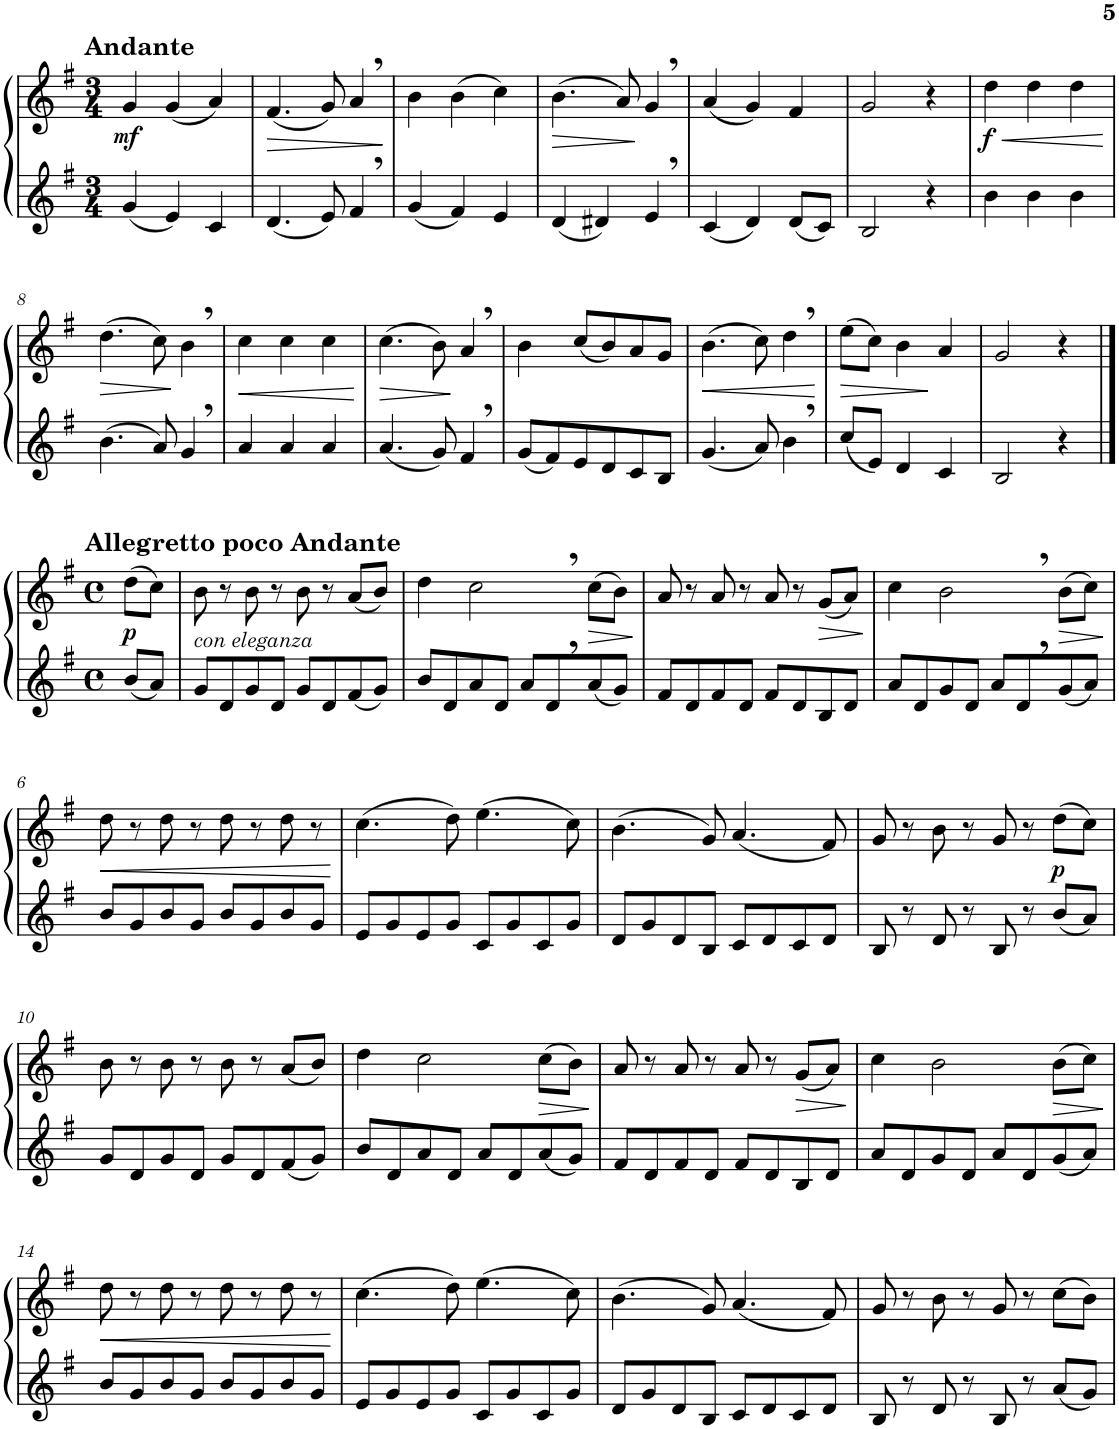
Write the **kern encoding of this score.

**kern	**kern	**dynam
*part2	*part1	*part1
*staff2	*staff1	*staff1
*I"Bb Trumpet	*I"Bb Trumpet	*
*I'Tpt	*I'Tpt	*
!!LO:PB:g=z
*clefG2	*clefG2	*
*Trd1c2	*Trd1c2	*
*k[f#]	*k[f#]	*
*M3/4	*M3/4	*
=1	=1	=1
!	!LO:TX:a:B:t=Andante	!
!	!	!LO:DY:b
(4g/	4g/	mf
4e/)	(4g/	.
4c/	4a/)	.
=2	=2	=2
!	!	!LO:HP:b
(4.d/	(4.f#/	>
8e/)	8g/)	.
4f#,/	4a,/	.
.	.	]
=3	=3	=3
(4g/	4b\	.
4f#/)	(4b\	.
4e/	4cc\)	.
=4	=4	=4
!	!	!LO:HP:b
(4d/	(4.b\	>
4d#X/)	.	.
.	8a/)	.
4e,/	4g,/	]
=5	=5	=5
(4c/	(4a/	.
4d/)	4g/)	.
(8d/L	4f#/	.
8c/J)	.	.
=6	=6	=6
2B/	2g/	.
4r	4r	.
=7	=7	=7
!	!	!LO:HP:b
!	!	!LO:DY:n=1:b
4b\	4dd\	< f
4b\	4dd\	.
4b\	4dd\	.
.	.	[
!!LO:LB:g=z
=8	=8	=8
!	!	!LO:HP:b
(4.b\	(4.dd\	>
8a/)	8cc\)	.
4g,/	4b,\	]
=9	=9	=9
!	!	!LO:HP:b
4a/	4cc\	<
4a/	4cc\	.
4a/	4cc\	.
.	.	[
=10	=10	=10
!	!	!LO:HP:b
(4.a/	(4.cc\	>
8g/)	8b\)	.
4f#,/	4a,/	]
=11	=11	=11
(8g/L	4b\	.
8f#/)	.	.
8e/	(8cc/L	.
8d/	8b/)	.
8c/	8a/	.
8B/J	8g/J	.
=12	=12	=12
!	!	!LO:HP:b
(4.g/	(4.b\	<
8a/)	8cc\)	.
4b,\	4dd,\	.
.	.	[
=13	=13	=13
!	!	!LO:HP:b
(8cc/L	(8ee\L	>
8e/J)	8cc\J)	.
4d/	4b\	.
4c/	4a/	]
=14	=14	=14
2B/	2g/	.
4r	4r	.
!!LO:LB:g=z
==1	==1	==1
*M4/4	*M4/4	*
*met(c)	*met(c)	*
!	!LO:TX:a:B:t=Allegretto poco Andante	!
!	!	!LO:DY:b
(8b/L	(8dd\L	p
8a/J)	8cc\J)	.
=2	=2	=2
!	!LO:TX:b:i:t=con eleganza	!
8g/L	8b\	.
8d/	8r	.
8g/	8b\	.
8d/J	8r	.
8g/L	8b\	.
8d/	8r	.
(8f#/	(8a/L	.
8g/J)	8b/J)	.
=3	=3	=3
8b/L	4dd\	.
8d/	.	.
8a/	2cc,\	.
8d/J	.	.
8a/L	.	.
8d,/	.	.
!	!	!LO:HP:b
(8a/	(8cc\L	>
8g/J)	8b\J)	.
.	.	]
=4	=4	=4
8f#/L	8a/	.
8d/	8r	.
8f#/	8a/	.
8d/J	8r	.
8f#/L	8a/	.
8d/	8r	.
!	!	!LO:HP:b
8B/	(8g/L	>
8d/J	8a/J)	.
.	.	]
=5	=5	=5
8a/L	4cc\	.
8d/	.	.
8g/	2b,\	.
8d/J	.	.
8a/L	.	.
8d,/	.	.
!	!	!LO:HP:b
(8g/	(8b\L	>
8a/J)	8cc\J)	.
.	.	]
!!LO:LB:g=z
=6	=6	=6
!	!	!LO:HP:b
8b/L	8dd\	<
8g/	8r	.
8b/	8dd\	.
8g/J	8r	.
8b/L	8dd\	.
8g/	8r	.
8b/	8dd\	.
8g/J	8r	.
.	.	[
=7	=7	=7
8e/L	(4.cc\	.
8g/	.	.
8e/	.	.
8g/J	8dd\)	.
8c/L	(4.ee\	.
8g/	.	.
8c/	.	.
8g/J	8cc\)	.
=8	=8	=8
8d/L	(4.b\	.
8g/	.	.
8d/	.	.
8B/J	8g/)	.
8c/L	(4.a/	.
8d/	.	.
8c/	.	.
8d/J	8f#/)	.
=9	=9	=9
8B/	8g/	.
8r	8r	.
8d/	8b\	.
8r	8r	.
8B/	8g/	.
8r	8r	.
!	!	!LO:DY:b
(8b/L	(8dd\L	p
8a/J)	8cc\J)	.
!!LO:LB:g=z
=10	=10	=10
8g/L	8b\	.
8d/	8r	.
8g/	8b\	.
8d/J	8r	.
8g/L	8b\	.
8d/	8r	.
(8f#/	(8a/L	.
8g/J)	8b/J)	.
=11	=11	=11
8b/L	4dd\	.
8d/	.	.
8a/	2cc\	.
8d/J	.	.
8a/L	.	.
8d/	.	.
!	!	!LO:HP:b
(8a/	(8cc\L	>
8g/J)	8b\J)	.
.	.	]
=12	=12	=12
8f#/L	8a/	.
8d/	8r	.
8f#/	8a/	.
8d/J	8r	.
8f#/L	8a/	.
8d/	8r	.
!	!	!LO:HP:b
8B/	(8g/L	>
8d/J	8a/J)	.
.	.	]
=13	=13	=13
8a/L	4cc\	.
8d/	.	.
8g/	2b\	.
8d/J	.	.
8a/L	.	.
8d/	.	.
!	!	!LO:HP:b
(8g/	(8b\L	>
8a/J)	8cc\J)	.
.	.	]
!!LO:LB:g=z
=14	=14	=14
!	!	!LO:HP:b
8b/L	8dd\	<
8g/	8r	.
8b/	8dd\	.
8g/J	8r	.
8b/L	8dd\	.
8g/	8r	.
8b/	8dd\	.
8g/J	8r	.
.	.	[
=15	=15	=15
8e/L	(4.cc\	.
8g/	.	.
8e/	.	.
8g/J	8dd\)	.
8c/L	(4.ee\	.
8g/	.	.
8c/	.	.
8g/J	8cc\)	.
=16	=16	=16
8d/L	(4.b\	.
8g/	.	.
8d/	.	.
8B/J	8g/)	.
8c/L	(4.a/	.
8d/	.	.
8c/	.	.
8d/J	8f#/)	.
=17	=17	=17
8B/	8g/	.
8r	8r	.
8d/	8b\	.
8r	8r	.
8B/	8g/	.
8r	8r	.
(8a/L	(8cc\L	.
8g/J)	8b\J)	.
=	=	=
*-	*-	*-
